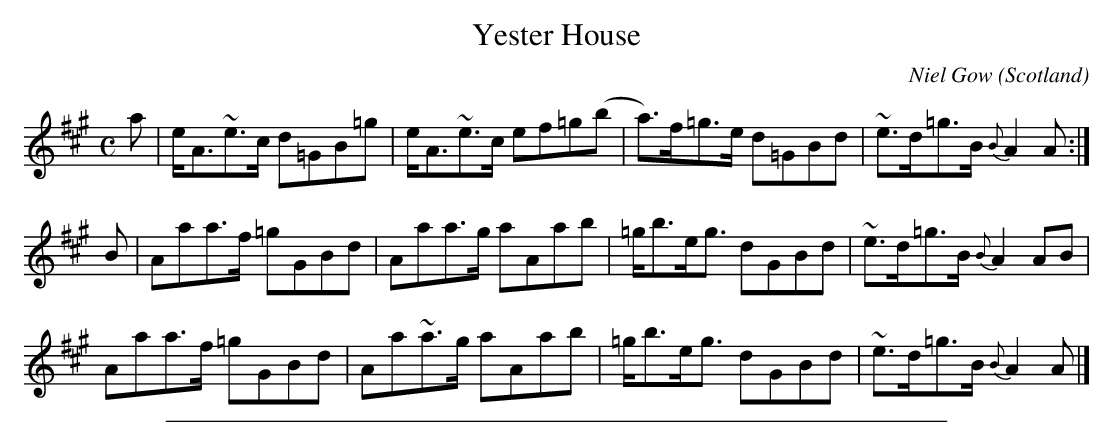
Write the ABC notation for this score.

X:1
T: Yester House
C:Niel Gow
O:Scotland
M:C
L:1/8
K:A
 a | e<A~e>c d=GB=g | e<A~e>c ef=g(b|\
a)>f=g>e d=GBd | ~e>d=g>B {B}A2 A :|
 B | Aaa>f =gGBd | Aaa>g aAab |\
 =g<be<g dGBd | ~e>d=g>B {B}A2 AB |
   Aaa>f =gGBd | Aa~a>g aAab |\
 =g<be<g dGBd | ~e>d=g>B {B}A2 A |]
